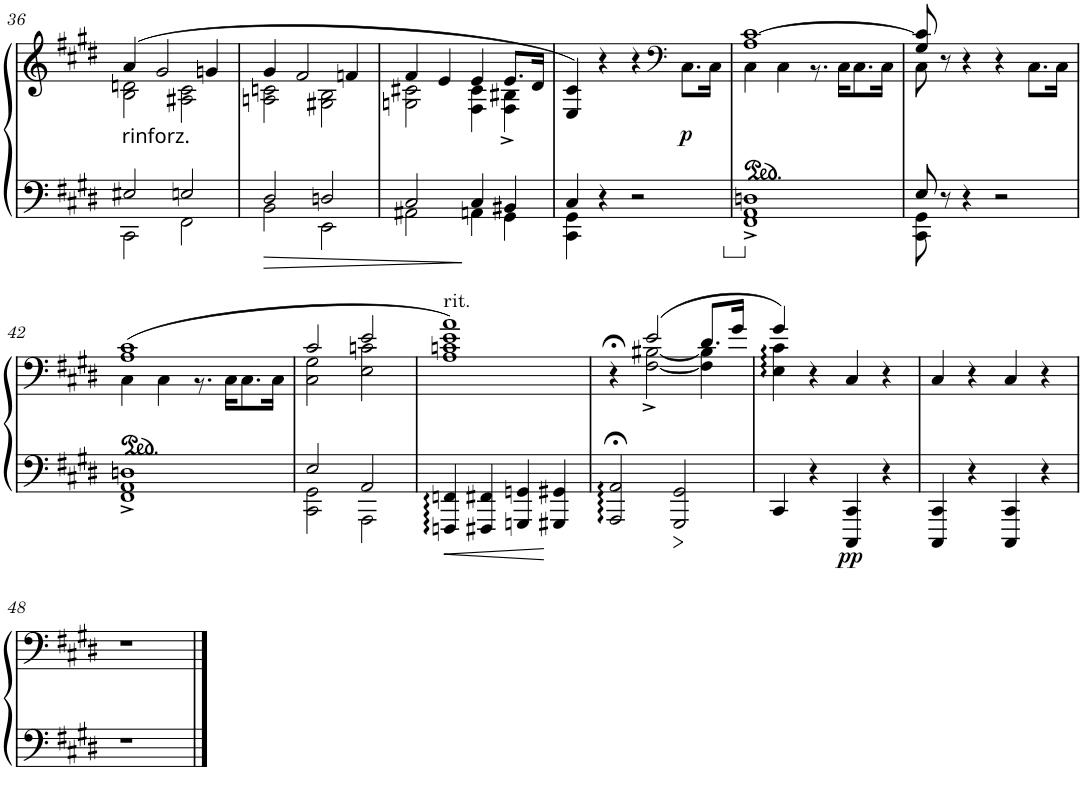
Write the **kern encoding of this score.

**kern	**kern	**dynam
*part1	*part1	*part1
*staff2	*staff1	*staff1/2
*I"Klavier	*	*
*I'Klav.	*	*
!!LO:PB:g=z
*clefF4	*clefG2	*
*k[f#c#g#d#]	*k[f#c#g#d#]	*
*E:	*E:	*
*M4/4	*M4/4	*
*met(c)	*met(c)	*
=36	=36	=36
*^	*^	*
!LO:TX:a:t=rinforz.	!	!	!	!
2E#X/	2CC#\	(4a/	2B\ 2dn\	.
.	.	2g#/	.	.
2En/	2FF#\	.	2A#X\ 2c#\	.
.	.	4gn/	.	.
=37	=37	=37	=37	=37
2D#/	2BB\	4g#/	2An\ 2cn\	.
.	.	2f#/	.	.
2Dn/	2EE\	.	2G#X\ 2B\	.
.	.	4fn/	.	.
=38	=38	=38	=38	=38
2C#/	2AA#X\	4f#/	2Gn\ 2c#X\	.
.	.	4e/	.	.
4C#/	4AAn\	4e/	4F#\ 4c#\	.
4BB#X/	4GG#\	8.e/L	4F#\^ 4B#X\^	.
.	.	16d#/Jk	.	.
*	*	*v	*v	*
=39	=39	=39	=39
4C#/	4CC#\ 4GG#\	4E/ 4c#/)	.
4r	4ryy	4r	.
2r	2ryy	4r	.
*	*	*clefF4	*
!	!	!	!LO:DY:b
.	.	8.C#\L	p
.	.	16C#\Jk	.
*v	*v	*	*
=40	=40	=40
*	*^	*
1FF#^ 1AA^ 1Dn^	1A [1c#	4C#\	.
.	.	4C#\	.
.	.	8.r	.
.	.	16C#\KL	.
.	.	8.C#\	.
.	.	16C#\Jk	.
=41	=41	=41	=41
*^	*	*	*
8E/	8CC#\ 8GG#\	8G#/ 8c#/]	8C#\	.
8r	8ryy	8r	8ryy	.
4r	4ryy	4r	4ryy	.
2r	2ryy	4r	2ryy	.
.	.	8.C#\L	.	.
.	.	16C#\Jk	.	.
*v	*v	*	*	*
!!LO:LB:g=z	!!
=42	=42	=42	=42
1FF#^ 1AA^ 1Dn^	(1A 1c#	4C#\	.
.	.	4C#\	.
.	.	8.r	.
.	.	16C#\KL	.
.	.	8.C#\	.
.	.	16C#\Jk	.
=43	=43	=43	=43
*^	*	*	*
2E/	2CC#\ 2GG#\	2c#/	2C#\ 2G#\	.
2AA/	2AAA\	2e/	2E\ 2cn\	.
=44	=44	=44	=44	=44
!	!	!LO:TX:a:t=rit.	!	!
*v	*v	*	*	*
*	*v	*v	*
4FFFn/ 4FFn/	1A 1cn 1e 1a)	.
4FFF#X/ 4FF#X/	.	.
4GGGn/ 4GGn/	.	.
4GGG#X/ 4GG#X/	.	.
=45	=45	=45
*	*^	*
2AAA/;< 2AA/;<	4r;<	4ryy	.
.	(2e/	[2F#\^ [2B#X\^	.
2GGG#/ 2GG#/	.	.	.
.	8.d#/L	4F#\] 4B#\]	.
.	16g#/Jk	.	.
=46	=46	=46	=46
4CC#/	4g#/)	4E\ 4c#\	.
4r	4r	4ryy	.
!	!	!	!LO:DY:b=2
4CCC#/ 4CC#/	4C#/	2ryy	pp
4r	4r	.	.
*	*v	*v	*
=47	=47	=47
4CCC#/ 4CC#/	4C#/	.
4r	4r	.
4CCC#/ 4CC#/	4C#/	.
4r	4r	.
!!LO:LB:g=z
=48	=48	=48
1r	1r	.
==	==	==
*-	*-	*-
